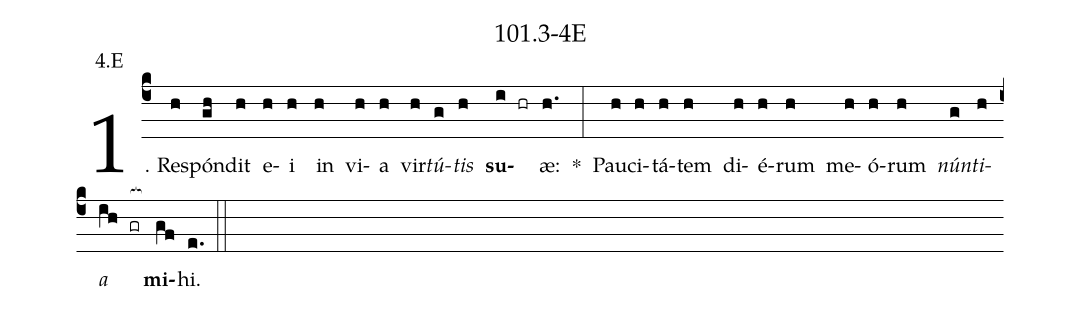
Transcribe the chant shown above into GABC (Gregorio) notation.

name: 101.3-4E;
annotation: 4.E;
%%
(c4)1. Re(h)spón(gh)dit(h) e(h)i(h) in(h) vi(h)a(h) vir(h)<i>tú</i>(g)<i>tis</i>(h) <b>su</b>(i hr)æ:(h.) *(:) Pau(h)ci(h)tá(h)tem(h) di(h)é(h)rum(h) me(h)ó(h)rum(h) <i>nún</i>(g)<i>ti</i>(h)<i>a</i>(ih gr[ocb:1{]) <b>mi</b>(gf[ocb:0}])hi.(e.) (::)


%E(h) u(g) o(h) u(ih) a(gf) e.(e.) (::)
